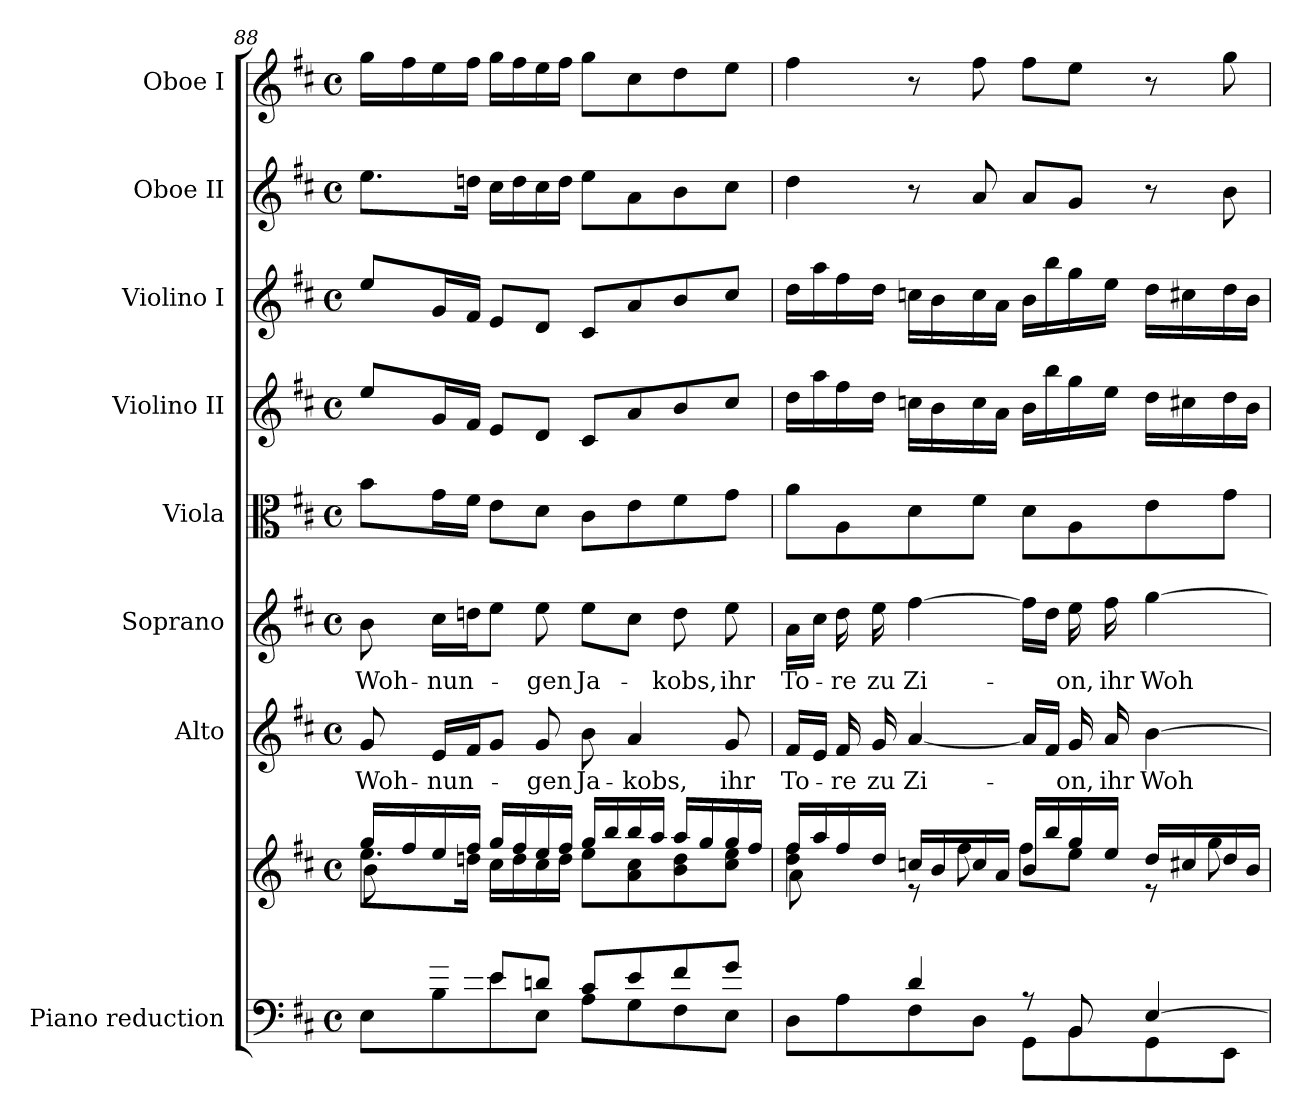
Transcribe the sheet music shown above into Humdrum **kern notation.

**kern	**kern	**kern	**text	**kern	**text	**kern	**kern	**kern	**kern	**kern
*part8	*part8	*part7	*part7	*part6	*part6	*part5	*part4	*part3	*part2	*part1
*staff9	*staff8	*staff7	*staff7	*staff6	*staff6	*staff5	*staff4	*staff3	*staff2	*staff1
*I"Piano reduction	*	*I"Alto	*	*I"Soprano	*	*I"Viola	*I"Violino II	*I"Violino I	*I"Oboe II	*I"Oboe I
*I'Pno	*	*	*	*	*	*I'Vla	*I'Vln	*I'Vln	*I'Ob	*I'Ob
*clefF4	*clefG2	*clefG2	*	*clefG2	*	*clefC3	*clefG2	*clefG2	*clefG2	*clefG2
*k[f#c#]	*k[f#c#]	*k[f#c#]	*	*k[f#c#]	*	*k[f#c#]	*k[f#c#]	*k[f#c#]	*k[f#c#]	*k[f#c#]
*M4/4	*M4/4	*M4/4	*	*M4/4	*	*M4/4	*M4/4	*M4/4	*M4/4	*M4/4
*met(c)	*met(c)	*met(c)	*	*met(c)	*	*met(c)	*met(c)	*met(c)	*met(c)	*met(c)
=88	=88	=88	=88	=88	=88	=88	=88	=88	=88	=88
*^	*^	*	*	*	*	*	*	*	*	*
*	*	*	*^	*	*	*	*	*	*	*	*	*
!	!	!	!	!	!	!LO:LY:b	!	!LO:LY:b	!	!	!	!	!
8ryy	8E\L	16gg/LL	8.ee\L	8b\L	8g/	Woh-	8b\	Woh-	8b\L	8ee/L	8ee/L	8.ee\L	16gg\LL
.	.	16ff#/	.	.	.	.	.	.	.	.	.	.	16ff#\
!	!	!	!	!	!	!LO:LY:b	!	!LO:LY:b	!	!	!	!	!
16g/L	8B\	16ee/	.	2..ryy	16e/LL	-nun-	16cc#\LL	-nun-	16g\L	16g/L	16g/L	.	16ee\
16f#/JJ	.	16ff#/JJ	16ddn\Jk	.	16f#/J	.	16ddn\J	.	16f#\JJ	16f#/JJ	16f#/JJ	16ddn\Jk	16ff#\JJ
8e/L	8e\	16gg/LL	16cc#\LL	.	8g/J	.	8ee\J	.	8e\L	8e/L	8e/L	16cc#\LL	16gg\LL
.	.	16ff#/	16dd\	.	.	.	.	.	.	.	.	16dd\	16ff#\
!	!	!	!	!	!	!LO:LY:b	!	!LO:LY:b	!	!	!	!	!
8dn/J	8E\J	16ee/	16cc#\	.	8g/	-gen	8ee\	-gen	8d\J	8d/J	8d/J	16cc#\	16ee\
.	.	16ff#/JJ	16dd\JJ	.	.	.	.	.	.	.	.	16dd\JJ	16ff#\JJ
!	!	!	!	!	!	!LO:LY:b	!	!LO:LY:b	!	!	!	!	!
8c#/L	8A\L	16gg/LL	8ee\L	.	8b\	Ja-	8ee\L	Ja-	8c#\L	8c#/L	8c#/L	8ee\L	8gg\L
.	.	16bb/	.	.	.	.	.	.	.	.	.	.	.
!	!	!	!	!	!	!LO:LY:b	!	!	!	!	!	!	!
8e/	8G\	16bb/	8a\ 8cc#\	.	4a/	-kobs,	8cc#\J	.	8e\	8a/	8a/	8a\	8cc#\
.	.	16aa/JJ	.	.	.	.	.	.	.	.	.	.	.
!	!	!	!	!	!	!	!	!LO:LY:b	!	!	!	!	!
8f#/	8F#\	16aa/LL	8b\ 8dd\	.	.	.	8dd\	-kobs,	8f#\	8b/	8b/	8b\	8dd\
.	.	16gg/	.	.	.	.	.	.	.	.	.	.	.
!	!	!	!	!	!	!LO:LY:b	!	!LO:LY:b	!	!	!	!	!
8g/J	8E\J	16gg/	8cc#\ 8ee\J	.	8g/	ihr	8ee\	ihr	8g\J	8cc#/J	8cc#/J	8cc#\J	8ee\J
.	.	16ff#/JJ	.	.	.	.	.	.	.	.	.	.	.
!!LO:LB:g=z
=89	=89	=89	=89	=89	=89	=89	=89	=89	=89	=89	=89	=89	=89
!	!	!	!	!	!	!LO:LY:b	!	!LO:LY:b	!	!	!	!	!
8ryy	8D\L	16ff#/LL	4dd\ 4ff#\	8a\L	16f#/LL	To-	16a\LL	To-	8a\L	16dd\LL	16dd\LL	4dd\	4ff#\
.	.	16aa/	.	.	16e/JJ	.	16cc#\JJ	.	.	16aa\	16aa\	.	.
!	!	!	!	!	!	!LO:LY:b	!	!LO:LY:b	!	!	!	!	!
8A/J	8A\	16ff#/	.	2..ryy	16f#/	-re	16dd\	-re	8A\	16ff#\	16ff#\	.	.
!	!	!	!	!	!	!LO:LY:b	!	!LO:LY:b	!	!	!	!	!
.	.	16dd/JJ	.	.	16g/	zu	16ee\	zu	.	16dd\JJ	16dd\JJ	.	.
!	!	!	!	!	!	!LO:LY:b	!	!LO:LY:b	!	!	!	!	!
4d/	8F#\	16ccn/LL	8r	.	[4a/	Zi-	[4ff#\	Zi-	8d\	16ccn\LL	16ccn\LL	8r	8r
.	.	16b/	.	.	.	.	.	.	.	16b\	16b\	.	.
.	8D\J	16cc/	8ff#\	.	.	.	.	.	8f#\J	16cc\	16cc\	8a/	8ff#\
.	.	16a/JJ	.	.	.	.	.	.	.	16a\JJ	16a\JJ	.	.
8r	8GG\L	16b/LL	8ff#\L	.	16a/LL]	.	16ff#\LL]	.	8d\L	16b\LL	16b\LL	8a/L	8ff#\L
.	.	16bb/	.	.	16f#/JJ	.	16dd\JJ	.	.	16bb\	16bb\	.	.
!	!	!	!	!	!	!LO:LY:b	!	!LO:LY:b	!	!	!	!	!
8BB/	8BB\	16gg/	8ee\J	.	16g/	-on,	16ee\	-on,	8A\	16gg\	16gg\	8g/J	8ee\J
!	!	!	!	!	!	!LO:LY:b	!	!LO:LY:b	!	!	!	!	!
.	.	16ee/JJ	.	.	16a/	ihr	16ff#\	ihr	.	16ee\JJ	16ee\JJ	.	.
!	!	!	!	!	!	!LO:LY:b	!	!LO:LY:b	!	!	!	!	!
[4E/	8GG\	16dd/LL	8r	.	[4b\	Woh-	[4gg\	Woh-	8e\	16dd\LL	16dd\LL	8r	8r
.	.	16cc#X/	.	.	.	.	.	.	.	16cc#X\	16cc#X\	.	.
.	8EE\J	16dd/	8gg\	.	.	.	.	.	8g\J	16dd\	16dd\	8b\	8gg\
.	.	16b/JJ	.	.	.	.	.	.	.	16b\JJ	16b\JJ	.	.
*v	*v	*	*	*	*	*	*	*	*	*	*	*	*
*	*v	*v	*v	*	*	*	*	*	*	*	*	*
=	=	=	=	=	=	=	=	=	=	=
*-	*-	*-	*-	*-	*-	*-	*-	*-	*-	*-
